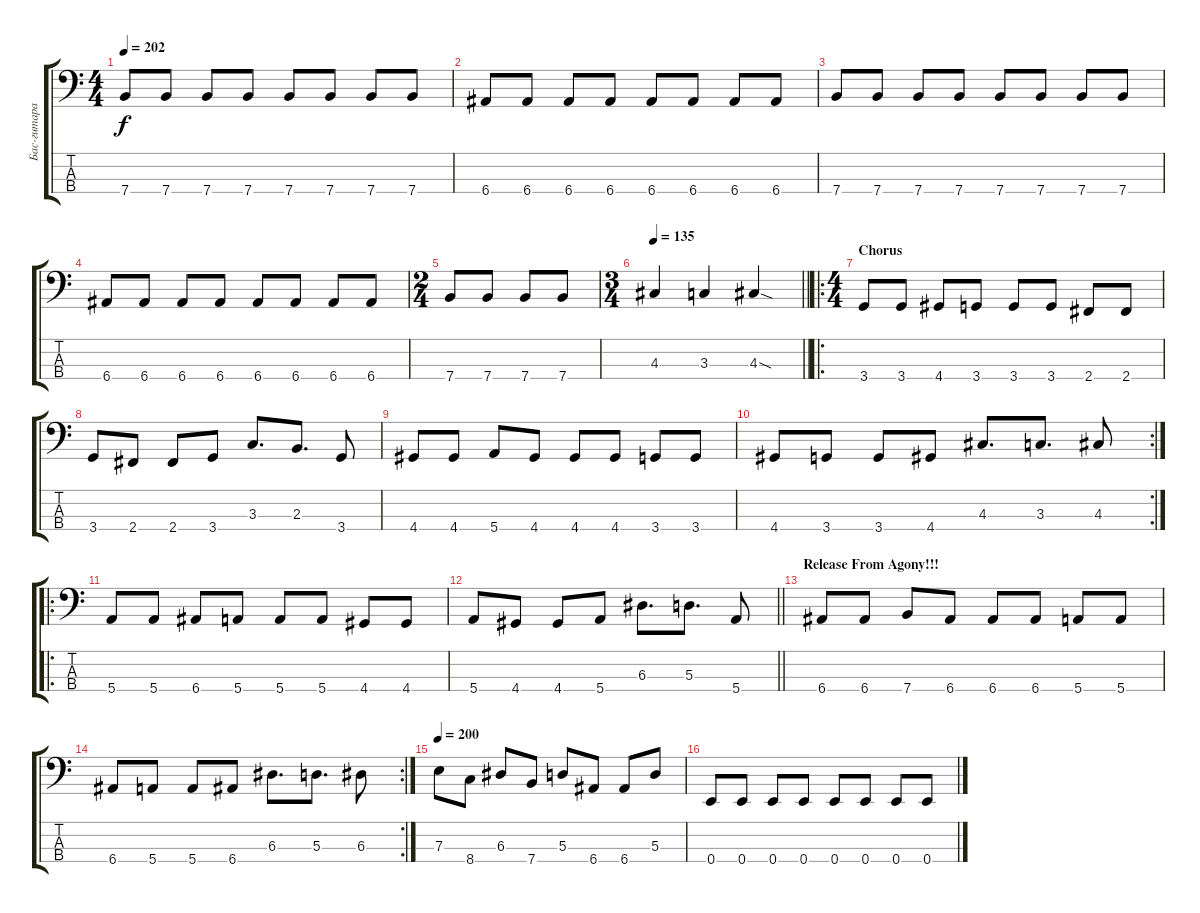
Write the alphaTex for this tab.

\track ("Бас-гитара Schmier" "Бас-гитара") {instrument electricbasspick}
\staff {score tabs}
\tuning (G2 D2 A1 E1) {hide}
\ts (4 4)
\tempo 202
\clef f4
\ks c
7.4.8{dy f} 7.4.8 7.4.8 7.4.8 7.4.8 7.4.8 7.4.8 7.4.8 |
6.4.8 6.4.8 6.4.8 6.4.8 6.4.8 6.4.8 6.4.8 6.4.8 |
7.4.8 7.4.8 7.4.8 7.4.8 7.4.8 7.4.8 7.4.8 7.4.8 |
6.4.8 6.4.8 6.4.8 6.4.8 6.4.8 6.4.8 6.4.8 6.4.8 |
\ts (2 4)
7.4.8 7.4.8 7.4.8 7.4.8 |
\ts (3 4)
\tempo 135
\barLineRight lightlight
4.3.4 3.3.4 4.3{sod}.4 |
\ro
\ts (4 4)
\section ("" "Chorus")
3.4.8 3.4.8 4.4.8 3.4.8 3.4.8 3.4.8 2.4.8 2.4.8 |
3.4.8 2.4.8 2.4.8 3.4.8 3.3.8{d} 2.3.8{d} 3.4.8 |
4.4.8 4.4.8 5.4.8 4.4.8 4.4.8 4.4.8 3.4.8 3.4.8 |
\rc 2
4.4.8 3.4.8 3.4.8 4.4.8 4.3.8{d} 3.3.8{d} 4.3.8 |
\ro
5.4.8 5.4.8 6.4.8 5.4.8 5.4.8 5.4.8 4.4.8 4.4.8 |
\barLineRight lightlight
5.4.8 4.4.8 4.4.8 5.4.8 6.3.8{d} 5.3.8{d} 5.4.8 |
\section ("" "Release From Agony!!!")
6.4.8 6.4.8 7.4.8 6.4.8 6.4.8 6.4.8 5.4.8 5.4.8 |
\rc 2
6.4.8 5.4.8 5.4.8 6.4.8 6.3.8{d} 5.3.8{d} 6.3.8 |
\tempo 200
7.3.8 8.4.8 6.3.8 7.4.8 5.3.8 6.4.8 6.4.8 5.3.8 |
0.4.8 0.4.8 0.4.8 0.4.8 0.4.8 0.4.8 0.4.8 0.4.8
